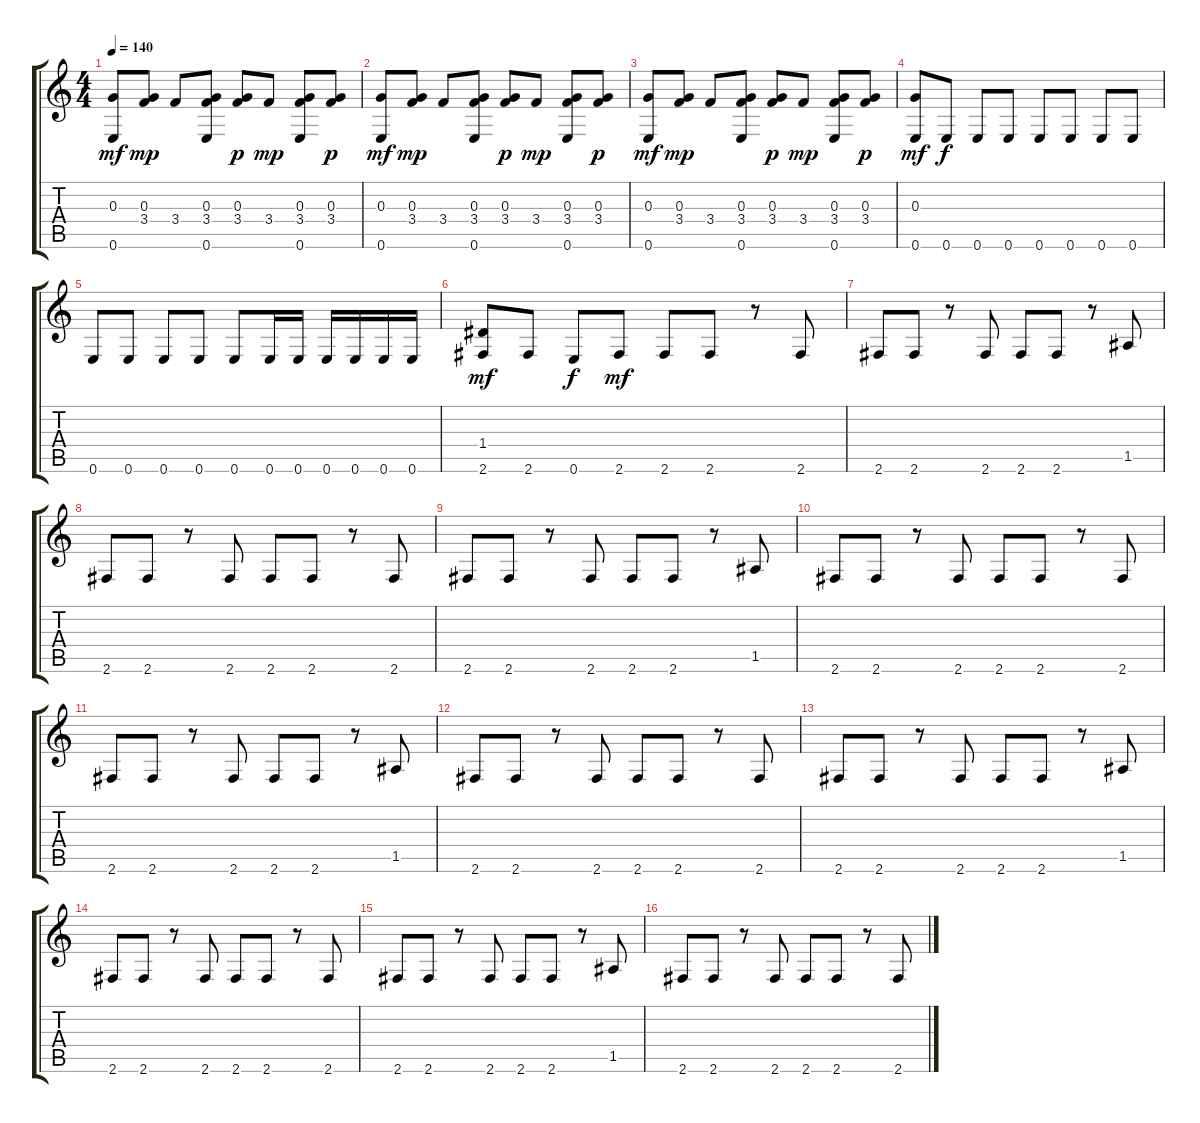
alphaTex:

\track "" {instrument acousticguitarsteel}
\staff {score tabs}
\tuning (E4 B3 G3 D3 A2 E2) {hide}
\ts (4 4)
\tempo 140
\clef g2
\ks c
(0.3 0.6).8{dy mf} (0.3 3.4).8{dy mp} 3.4.8 (0.3 3.4 0.6).8 (0.3 3.4).8{dy p} 3.4.8{dy mp} (0.3 3.4 0.6).8 (0.3 3.4).8{dy p} |
(0.3 0.6).8{dy mf} (0.3 3.4).8{dy mp} 3.4.8 (0.3 3.4 0.6).8 (0.3 3.4).8{dy p} 3.4.8{dy mp} (0.3 3.4 0.6).8 (0.3 3.4).8{dy p} |
(0.3 0.6).8{dy mf} (0.3 3.4).8{dy mp} 3.4.8 (0.3 3.4 0.6).8 (0.3 3.4).8{dy p} 3.4.8{dy mp} (0.3 3.4 0.6).8 (0.3 3.4).8{dy p} |
(0.3 0.6).8{dy mf} 0.6.8{dy f} 0.6.8 0.6.8 0.6.8 0.6.8 0.6.8 0.6.8 |
0.6.8 0.6.8 0.6.8 0.6.8 0.6.8 0.6.16 0.6.16 0.6.16 0.6.16 0.6.16 0.6.16 |
(1.4 2.6).8{dy mf} 2.6.8 0.6.8{dy f} 2.6.8{dy mf} 2.6.8 2.6.8 r.8 2.6.8 |
2.6.8 2.6.8 r.8 2.6.8 2.6.8 2.6.8 r.8 1.5.8 |
2.6.8 2.6.8 r.8 2.6.8 2.6.8 2.6.8 r.8 2.6.8 |
2.6.8 2.6.8 r.8 2.6.8 2.6.8 2.6.8 r.8 1.5.8 |
2.6.8 2.6.8 r.8 2.6.8 2.6.8 2.6.8 r.8 2.6.8 |
2.6.8 2.6.8 r.8 2.6.8 2.6.8 2.6.8 r.8 1.5.8 |
2.6.8 2.6.8 r.8 2.6.8 2.6.8 2.6.8 r.8 2.6.8 |
2.6.8 2.6.8 r.8 2.6.8 2.6.8 2.6.8 r.8 1.5.8 |
2.6.8 2.6.8 r.8 2.6.8 2.6.8 2.6.8 r.8 2.6.8 |
2.6.8 2.6.8 r.8 2.6.8 2.6.8 2.6.8 r.8 1.5.8 |
2.6.8 2.6.8 r.8 2.6.8 2.6.8 2.6.8 r.8 2.6.8
